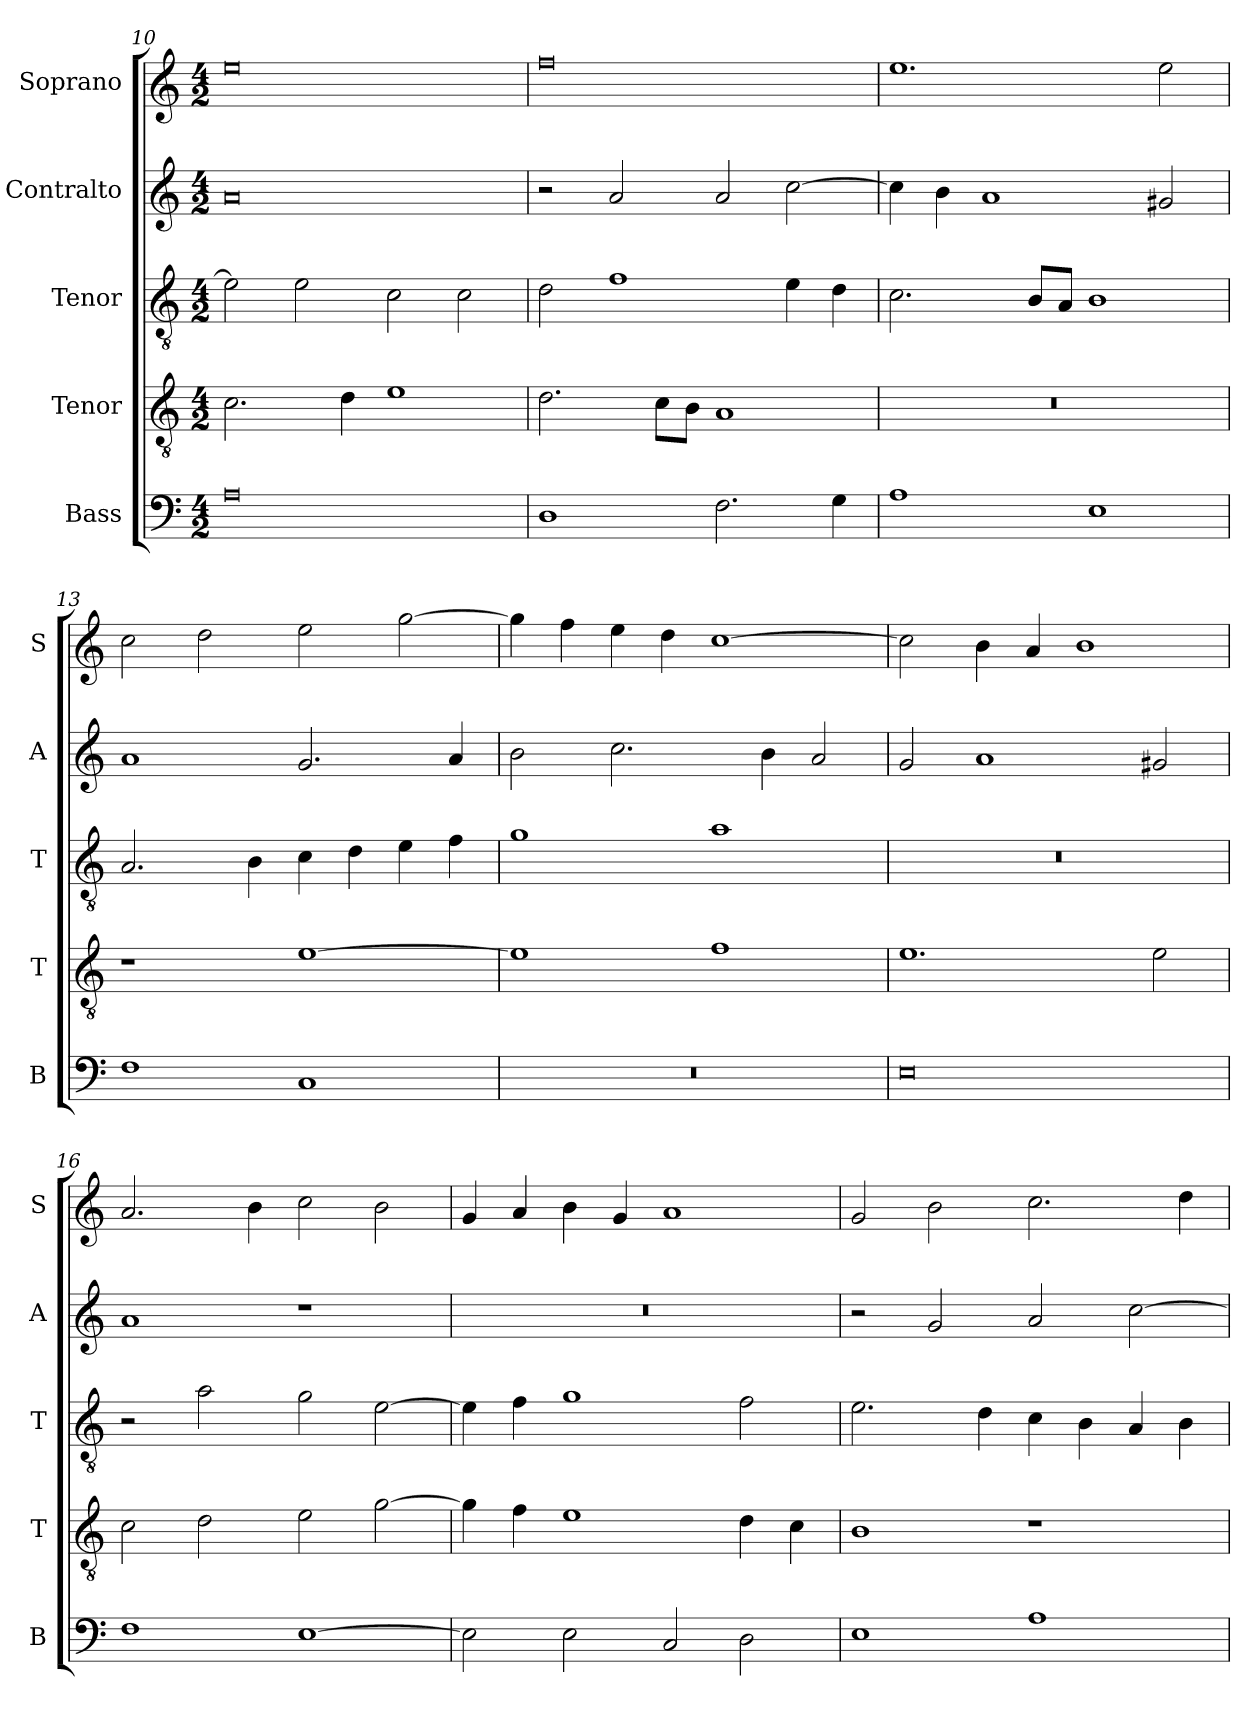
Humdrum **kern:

**kern	**kern	**kern	**kern	**kern
*part5	*part4	*part3	*part2	*part1
*staff5	*staff4	*staff3	*staff2	*staff1
*I"Bass	*I"Tenor	*I"Tenor	*I"Contralto	*I"Soprano
*I'B	*I'T	*I'T	*I'A	*I'S
*clefF4	*clefGv2	*clefGv2	*clefG2	*clefG2
*k[]	*k[]	*k[]	*k[]	*k[]
*A:aeo	*A:aeo	*A:aeo	*A:aeo	*A:aeo
*M4/2	*M4/2	*M4/2	*M4/2	*M4/2
=10	=10	=10	=10	=10
0A	2.c	2e]	0a	0ee
.	.	2e	.	.
.	4d	.	.	.
.	1e	2c	.	.
.	.	2c	.	.
=11	=11	=11	=11	=11
1D	2.d	2d	2r	0ff
.	.	1f	2a	.
.	8c\L	.	.	.
.	8B\J	.	.	.
2.F	1A	.	2a	.
.	.	4e	[2cc	.
4G	.	4d	.	.
=12	=12	=12	=12	=12
1A	0r	2.c	4cc]	1.ee
.	.	.	4b	.
.	.	.	1a	.
.	.	8B/L	.	.
.	.	8A/J	.	.
1E	.	1B	.	.
.	.	.	2g#X	2ee
=13	=13	=13	=13	=13
1F	1r	2.A	1a	2cc
.	.	.	.	2dd
.	.	4B	.	.
1C	[1e	4c	2.g	2ee
.	.	4d	.	.
.	.	4e	.	[2gg
.	.	4f	4a	.
=14	=14	=14	=14	=14
0r	1e]	1g	2b	4gg]
.	.	.	.	4ff
.	.	.	2.cc	4ee
.	.	.	.	4dd
.	1f	1a	.	[1cc
.	.	.	4b	.
.	.	.	2a	.
=15	=15	=15	=15	=15
0E	1.e	0r	2g	2cc]
.	.	.	1a	4b
.	.	.	.	4a
.	.	.	.	1b
.	2e	.	2g#X	.
=16	=16	=16	=16	=16
1F	2c	2r	1a	2.a
.	2d	2a	.	.
.	.	.	.	4b
[1E	2e	2g	1r	2cc
.	[2g	[2e	.	2b
=17	=17	=17	=17	=17
2E]	4g]	4e]	0r	4g
.	4f	4f	.	4a
2E	1e	1g	.	4b
.	.	.	.	4g
2C	.	.	.	1a
2D	4d	2f	.	.
.	4c	.	.	.
=18	=18	=18	=18	=18
1E	1B	2.e	2r	2g
.	.	.	2g	2b
.	.	4d	.	.
1A	1r	4c	2a	2.cc
.	.	4B	.	.
.	.	4A	[2cc	.
.	.	4B	.	4dd
=	=	=	=	=
*-	*-	*-	*-	*-
